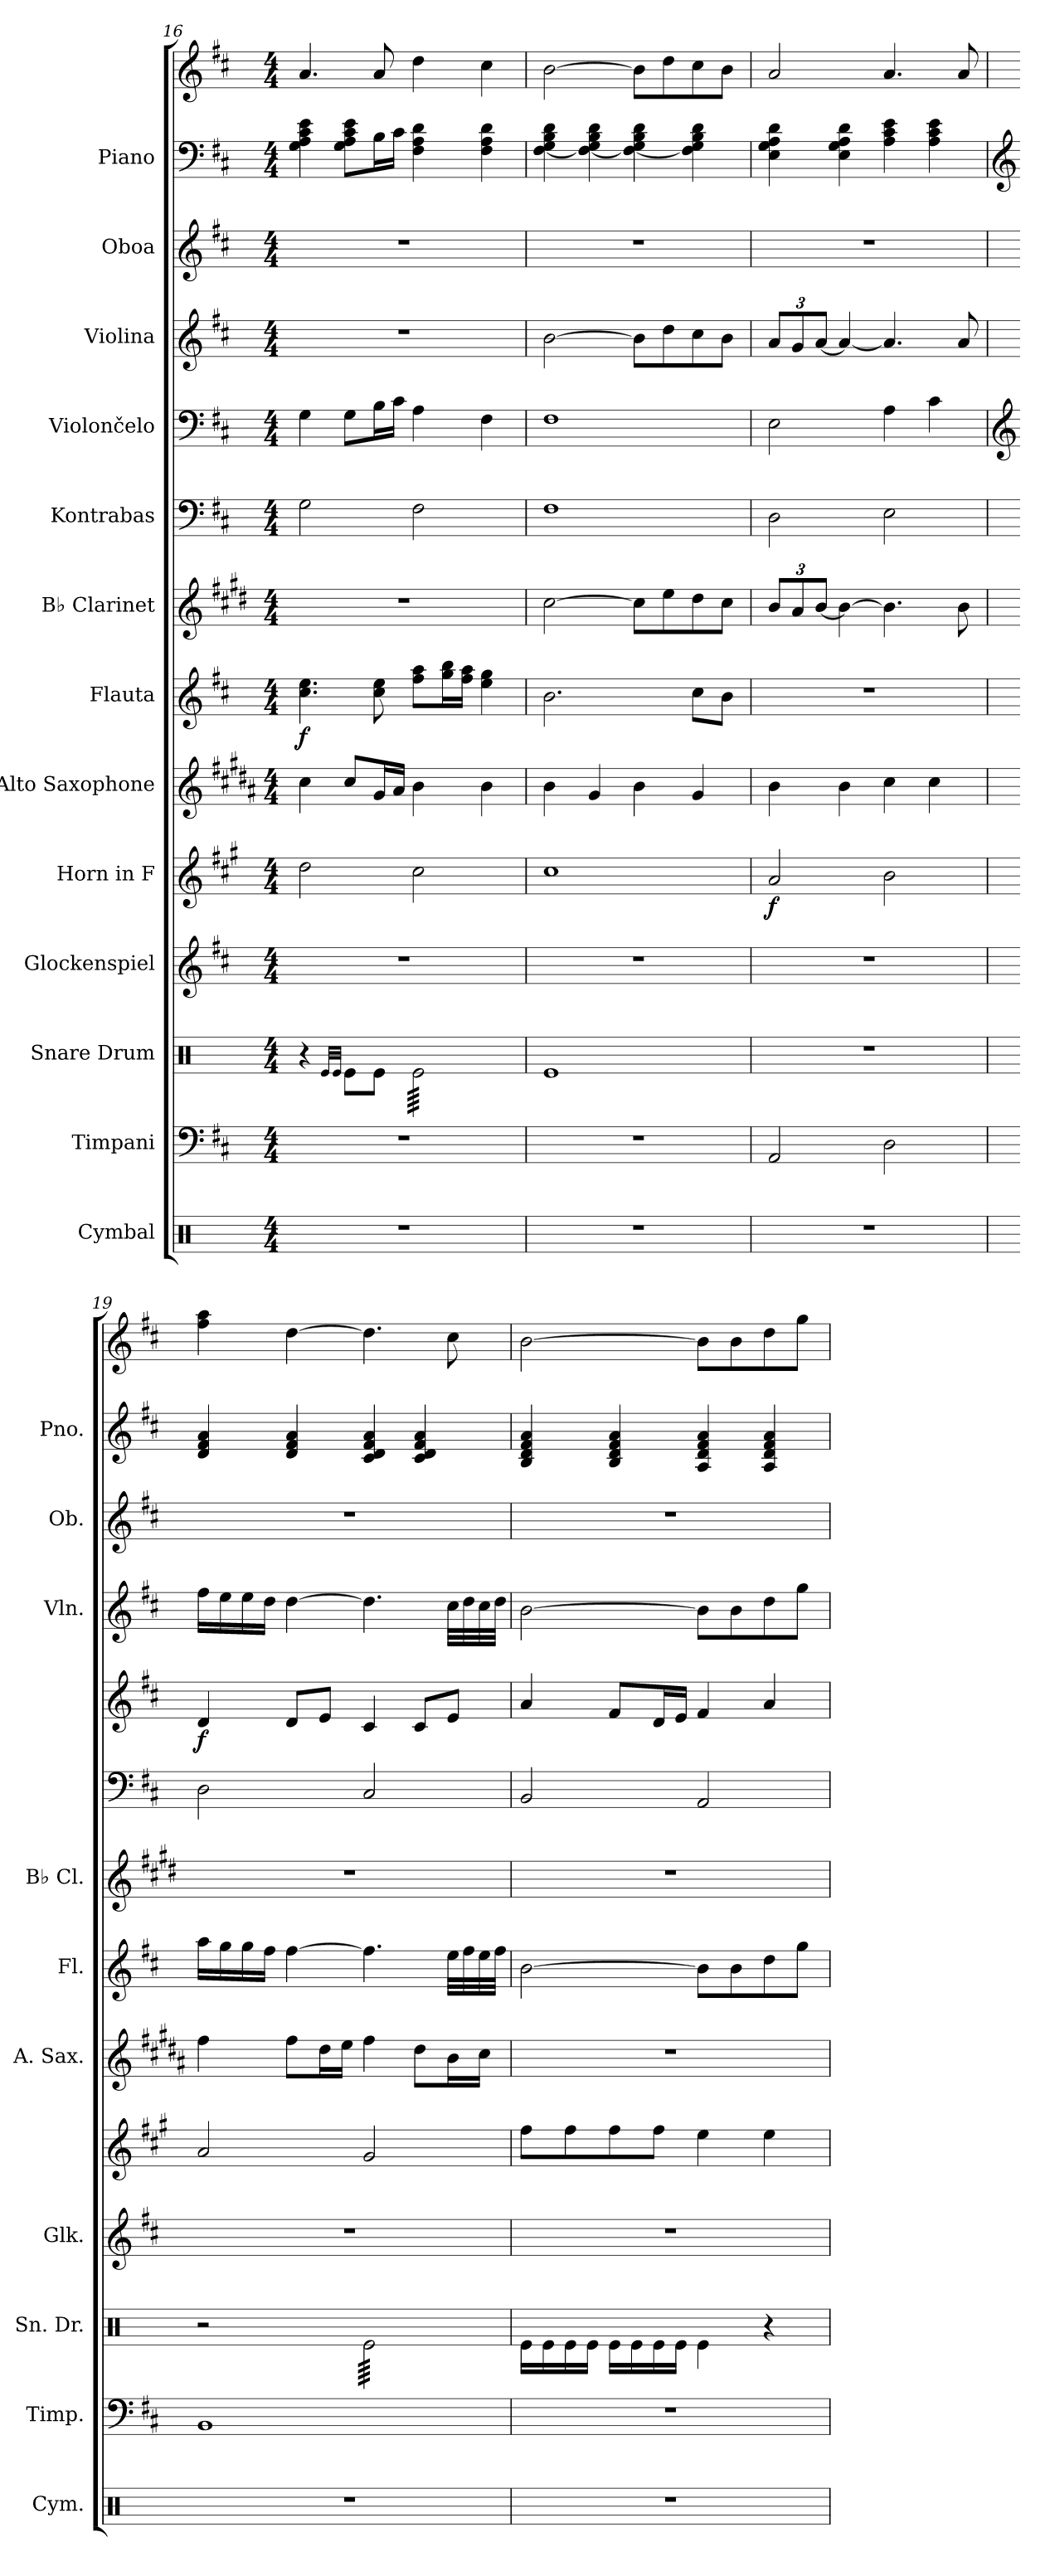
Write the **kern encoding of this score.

**kern	**kern	**kern	**kern	**kern	**dynam	**kern	**kern	**dynam	**kern	**kern	**kern	**dynam	**kern	**kern	**kern	**kern
*part13	*part12	*part11	*part10	*part9	*part9	*part8	*part7	*part7	*part6	*part5	*part4	*part4	*part3	*part2	*part1	*part1
*staff14	*staff13	*staff12	*staff11	*staff10	*staff10	*staff9	*staff8	*staff8	*staff7	*staff6	*staff5	*staff5	*staff4	*staff3	*staff2	*staff1
*I"Cymbal	*I"Timpani	*I"Snare Drum	*I"Glockenspiel	*I"Horn in F	*	*I"Alto Saxophone	*I"Flauta	*	*I"B♭ Clarinet	*I"Kontrabas	*I"Violončelo	*	*I"Violina	*I"Oboa	*I"Piano	*
*I'Cym.	*I'Timp.	*I'Sn. Dr.	*I'Glk.	*	*	*I'A. Sax.	*I'Fl.	*	*I'B♭ Cl.	*	*	*	*I'Vln.	*I'Ob.	*I'Pno.	*
*clefX	*clefF4	*clefX	*clefG2	*clefG2	*	*clefG2	*clefG2	*	*clefG2	*clefF4	*clefF4	*	*clefG2	*clefG2	*clefF4	*clefG2
*	*	*	*ITrd-14c-24	*ITrd4c7	*	*ITrd5c9	*	*	*ITrd1c2	*ITrd7c12	*	*	*	*	*	*
*k[]	*k[f#c#]	*k[]	*k[f#c#]	*k[f#c#]	*	*k[f#c#]	*k[f#c#]	*	*k[f#c#]	*k[f#c#]	*k[f#c#]	*	*k[f#c#]	*k[f#c#]	*k[f#c#]	*k[f#c#]
*M4/4	*M4/4	*M4/4	*M4/4	*M4/4	*	*M4/4	*M4/4	*	*M4/4	*M4/4	*M4/4	*	*M4/4	*M4/4	*M4/4	*M4/4
=16	=16	=16	=16	=16	=16	=16	=16	=16	=16	=16	=16	=16	=16	=16	=16	=16
!	!	!	!	!	!	!	!	!LO:DY:b	!	!	!	!	!	!	!	!
1r	1r	4r	1r	2g\	.	4e\	4.cc#\ 4.ee\	f	1r	2GG\	4G\	.	1r	1r	4G\ 4A\ 4c#\ 4e\	4.a/
.	.	32qRe/LLL	.	.	.	.	.	.	.	.	.	.	.	.	.	.
.	.	32qRe/JJJ	.	.	.	.	.	.	.	.	.	.	.	.	.	.
.	.	8Re\L	.	.	.	8e/L	.	.	.	.	8G\L	.	.	.	8G\ 8A\ 8c#\ 8e\L	.
.	.	8Re\J	.	.	.	16B/L	8cc#\ 8ee\	.	.	.	16B\L	.	.	.	16B\L	8a/
.	.	.	.	.	.	16c#/JJ	.	.	.	.	16c#\JJ	.	.	.	16c#\JJ	.
*	*	*tremolo	*	*	*	*	*	*	*	*	*	*	*	*	*	*
.	.	64Re\LLLL	.	2f#\	.	4d\	8ff#\ 8aa\L	.	.	2FF#\	4A\	.	.	.	4F#\ 4A\ 4d\	4dd\
.	.	64Re\	.	.	.	.	.	.	.	.	.	.	.	.	.	.
.	.	64Re\	.	.	.	.	.	.	.	.	.	.	.	.	.	.
.	.	64Re\	.	.	.	.	.	.	.	.	.	.	.	.	.	.
.	.	64Re\	.	.	.	.	.	.	.	.	.	.	.	.	.	.
.	.	64Re\	.	.	.	.	.	.	.	.	.	.	.	.	.	.
.	.	64Re\	.	.	.	.	.	.	.	.	.	.	.	.	.	.
.	.	64Re\	.	.	.	.	.	.	.	.	.	.	.	.	.	.
.	.	64Re\	.	.	.	.	16gg\ 16bb\L	.	.	.	.	.	.	.	.	.
.	.	64Re\	.	.	.	.	.	.	.	.	.	.	.	.	.	.
.	.	64Re\	.	.	.	.	.	.	.	.	.	.	.	.	.	.
.	.	64Re\	.	.	.	.	.	.	.	.	.	.	.	.	.	.
.	.	64Re\	.	.	.	.	16ff#\ 16aa\JJ	.	.	.	.	.	.	.	.	.
.	.	64Re\	.	.	.	.	.	.	.	.	.	.	.	.	.	.
.	.	64Re\	.	.	.	.	.	.	.	.	.	.	.	.	.	.
.	.	64Re\	.	.	.	.	.	.	.	.	.	.	.	.	.	.
.	.	64Re\	.	.	.	4d\	4ee\ 4gg\	.	.	.	4F#\	.	.	.	4F#\ 4A\ 4d\	4cc#\
.	.	64Re\	.	.	.	.	.	.	.	.	.	.	.	.	.	.
.	.	64Re\	.	.	.	.	.	.	.	.	.	.	.	.	.	.
.	.	64Re\	.	.	.	.	.	.	.	.	.	.	.	.	.	.
.	.	64Re\	.	.	.	.	.	.	.	.	.	.	.	.	.	.
.	.	64Re\	.	.	.	.	.	.	.	.	.	.	.	.	.	.
.	.	64Re\	.	.	.	.	.	.	.	.	.	.	.	.	.	.
.	.	64Re\	.	.	.	.	.	.	.	.	.	.	.	.	.	.
.	.	64Re\	.	.	.	.	.	.	.	.	.	.	.	.	.	.
.	.	64Re\	.	.	.	.	.	.	.	.	.	.	.	.	.	.
.	.	64Re\	.	.	.	.	.	.	.	.	.	.	.	.	.	.
.	.	64Re\	.	.	.	.	.	.	.	.	.	.	.	.	.	.
.	.	64Re\	.	.	.	.	.	.	.	.	.	.	.	.	.	.
.	.	64Re\	.	.	.	.	.	.	.	.	.	.	.	.	.	.
.	.	64Re\	.	.	.	.	.	.	.	.	.	.	.	.	.	.
.	.	64Re\JJJJ	.	.	.	.	.	.	.	.	.	.	.	.	.	.
*	*	*Xtremolo	*	*	*	*	*	*	*	*	*	*	*	*	*	*
=17	=17	=17	=17	=17	=17	=17	=17	=17	=17	=17	=17	=17	=17	=17	=17	=17
1r	1r	1Re	1r	1f#	.	4d\	2.b\	.	[2b\	1FF#	1F#	.	[2b\	1r	[4F#\ 4G\ 4B\ 4d\	[2b\
.	.	.	.	.	.	4B/	.	.	.	.	.	.	.	.	4F#\_ 4G\ 4B\ 4d\	.
.	.	.	.	.	.	4d\	.	.	8b\L]	.	.	.	8b\L]	.	4F#\_ 4G\ 4B\ 4d\	8b\L]
.	.	.	.	.	.	.	.	.	8dd\	.	.	.	8dd\	.	.	8dd\
.	.	.	.	.	.	4B/	8cc#\L	.	8cc#\	.	.	.	8cc#\	.	4F#\] 4G\ 4B\ 4d\	8cc#\
.	.	.	.	.	.	.	8b\J	.	8b\J	.	.	.	8b\J	.	.	8b\J
!!LO:PB:g=z
=18	=18	=18	=18	=18	=18	=18	=18	=18	=18	=18	=18	=18	=18	=18	=18	=18
*	*	*	*	*	*	*	*	*	*Xbrackettup	*	*	*	*Xbrackettup	*	*	*
!	!	!	!	!	!LO:DY:b	!	!	!	!	!	!	!	!	!	!	!
1r	2AA/	1r	1r	2d/	f	4d\	1r	.	12a/L	2DD\	2E\	.	12a/L	1r	4E\ 4G\ 4A\ 4d\	2a/
.	.	.	.	.	.	.	.	.	12g/	.	.	.	12g/	.	.	.
.	.	.	.	.	.	.	.	.	[12a/J	.	.	.	[12a/J	.	.	.
.	.	.	.	.	.	4d\	.	.	4a\_	.	.	.	4a/_	.	4E\ 4G\ 4A\ 4d\	.
.	2D\	.	.	2e\	.	4e\	.	.	4.a\]	2EE\	4A\	.	4.a/]	.	4A\ 4c#\ 4e\	4.a/
.	.	.	.	.	.	4e\	.	.	.	.	4c#\	.	.	.	4A\ 4c#\ 4e\	.
.	.	.	.	.	.	.	.	.	8a\	.	.	.	8a/	.	.	8a/
=19	=19	=19	=19	=19	=19	=19	=19	=19	=19	=19	=19	=19	=19	=19	=19	=19
*	*	*	*	*	*	*	*	*	*	*	*clefG2	*	*	*	*clefG2	*
!	!	!	!	!	!	!	!	!	!	!	!	!LO:DY:b	!	!	!	!
1r	1BB	2r	1r	2d/	.	4a\	16aa\LL	.	1r	2DD\	4d/	f	16ff#\LL	1r	4d/ 4f#/ 4a/	4ff#\ 4aa\
.	.	.	.	.	.	.	16gg\	.	.	.	.	.	16ee\	.	.	.
.	.	.	.	.	.	.	16gg\	.	.	.	.	.	16ee\	.	.	.
.	.	.	.	.	.	.	16ff#\JJ	.	.	.	.	.	16dd\JJ	.	.	.
.	.	.	.	.	.	8a\L	[4ff#\	.	.	.	8d/L	.	[4dd\	.	4d/ 4f#/ 4a/	[4dd\
.	.	.	.	.	.	16f#\L	.	.	.	.	8e/J	.	.	.	.	.
.	.	.	.	.	.	16g\JJ	.	.	.	.	.	.	.	.	.	.
*	*	*tremolo	*	*	*	*	*	*	*	*	*	*	*	*	*	*
.	.	64Re\LLLL	.	2c#/	.	4a\	4.ff#\]	.	.	2CC#/	4c#/	.	4.dd\]	.	4c#/ 4d/ 4f#/ 4a/	4.dd\]
.	.	64Re\	.	.	.	.	.	.	.	.	.	.	.	.	.	.
.	.	64Re\	.	.	.	.	.	.	.	.	.	.	.	.	.	.
.	.	64Re\	.	.	.	.	.	.	.	.	.	.	.	.	.	.
.	.	64Re\	.	.	.	.	.	.	.	.	.	.	.	.	.	.
.	.	64Re\	.	.	.	.	.	.	.	.	.	.	.	.	.	.
.	.	64Re\	.	.	.	.	.	.	.	.	.	.	.	.	.	.
.	.	64Re\	.	.	.	.	.	.	.	.	.	.	.	.	.	.
.	.	64Re\	.	.	.	.	.	.	.	.	.	.	.	.	.	.
.	.	64Re\	.	.	.	.	.	.	.	.	.	.	.	.	.	.
.	.	64Re\	.	.	.	.	.	.	.	.	.	.	.	.	.	.
.	.	64Re\	.	.	.	.	.	.	.	.	.	.	.	.	.	.
.	.	64Re\	.	.	.	.	.	.	.	.	.	.	.	.	.	.
.	.	64Re\	.	.	.	.	.	.	.	.	.	.	.	.	.	.
.	.	64Re\	.	.	.	.	.	.	.	.	.	.	.	.	.	.
.	.	64Re\	.	.	.	.	.	.	.	.	.	.	.	.	.	.
.	.	64Re\	.	.	.	8f#\L	.	.	.	.	8c#/L	.	.	.	4c#/ 4d/ 4f#/ 4a/	.
.	.	64Re\	.	.	.	.	.	.	.	.	.	.	.	.	.	.
.	.	64Re\	.	.	.	.	.	.	.	.	.	.	.	.	.	.
.	.	64Re\	.	.	.	.	.	.	.	.	.	.	.	.	.	.
.	.	64Re\	.	.	.	.	.	.	.	.	.	.	.	.	.	.
.	.	64Re\	.	.	.	.	.	.	.	.	.	.	.	.	.	.
.	.	64Re\	.	.	.	.	.	.	.	.	.	.	.	.	.	.
.	.	64Re\	.	.	.	.	.	.	.	.	.	.	.	.	.	.
.	.	64Re\	.	.	.	16d\L	32ee\LLL	.	.	.	8e/J	.	32cc#\LLL	.	.	8cc#\
.	.	64Re\	.	.	.	.	.	.	.	.	.	.	.	.	.	.
.	.	64Re\	.	.	.	.	32ff#\	.	.	.	.	.	32dd\	.	.	.
.	.	64Re\	.	.	.	.	.	.	.	.	.	.	.	.	.	.
.	.	64Re\	.	.	.	16e\JJ	32ee\	.	.	.	.	.	32cc#\	.	.	.
.	.	64Re\	.	.	.	.	.	.	.	.	.	.	.	.	.	.
.	.	64Re\	.	.	.	.	32ff#\JJJ	.	.	.	.	.	32dd\JJJ	.	.	.
.	.	64Re\JJJJ	.	.	.	.	.	.	.	.	.	.	.	.	.	.
*	*	*Xtremolo	*	*	*	*	*	*	*	*	*	*	*	*	*	*
=20	=20	=20	=20	=20	=20	=20	=20	=20	=20	=20	=20	=20	=20	=20	=20	=20
1r	1r	16Re\LL	1r	8b\L	.	1r	[2b\	.	1r	2BBB/	4a/	.	[2b\	1r	4B/ 4d/ 4f#/ 4a/	[2b\
.	.	16Re\	.	.	.	.	.	.	.	.	.	.	.	.	.	.
.	.	16Re\	.	8b\	.	.	.	.	.	.	.	.	.	.	.	.
.	.	16Re\JJ	.	.	.	.	.	.	.	.	.	.	.	.	.	.
.	.	16Re\LL	.	8b\	.	.	.	.	.	.	8f#/L	.	.	.	4B/ 4d/ 4f#/ 4a/	.
.	.	16Re\	.	.	.	.	.	.	.	.	.	.	.	.	.	.
.	.	16Re\	.	8b\J	.	.	.	.	.	.	16d/L	.	.	.	.	.
.	.	16Re\JJ	.	.	.	.	.	.	.	.	16e/JJ	.	.	.	.	.
.	.	4Re\	.	4a\	.	.	8b\L]	.	.	2AAA/	4f#/	.	8b\L]	.	4A/ 4d/ 4f#/ 4a/	8b\L]
.	.	.	.	.	.	.	8b\	.	.	.	.	.	8b\	.	.	8b\
.	.	4r	.	4a\	.	.	8dd\	.	.	.	4a/	.	8dd\	.	4A/ 4d/ 4f#/ 4a/	8dd\
.	.	.	.	.	.	.	8gg\J	.	.	.	.	.	8gg\J	.	.	8gg\J
=	=	=	=	=	=	=	=	=	=	=	=	=	=	=	=	=
*-	*-	*-	*-	*-	*-	*-	*-	*-	*-	*-	*-	*-	*-	*-	*-	*-
